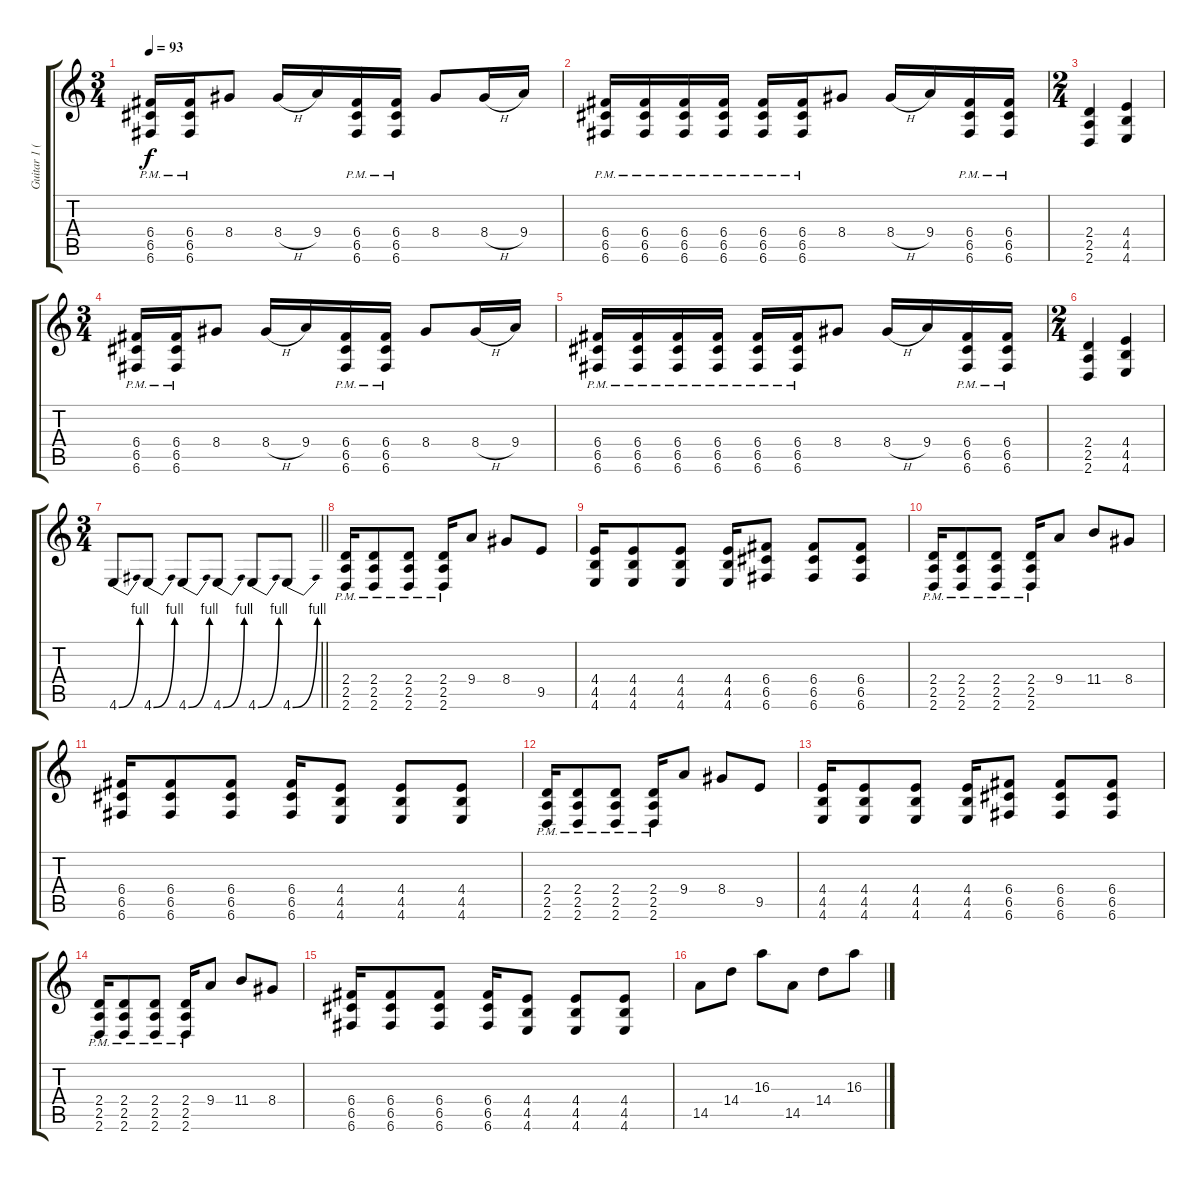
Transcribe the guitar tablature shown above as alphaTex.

\track ("Guitar 1 (Distorted- Tuck)" "Guitar 1 (") {instrument distortionguitar}
\staff {score tabs}
\tuning (D4 A3 F3 C3 G2 C2) {hide}
\ts (3 4)
\tempo 93
\clef g2
\ks c
(6.4{pm} 6.5{pm} 6.6{pm}).16{dy f} (6.4{pm} 6.5{pm} 6.6{pm}).16 8.4.8 8.4{h}.16 9.4.16 (6.4{pm} 6.5{pm} 6.6{pm}).16 (6.4{pm} 6.5{pm} 6.6{pm}).16 8.4.8 8.4{h}.16 9.4.16 |
(6.4{pm} 6.5{pm} 6.6{pm}).16 (6.4{pm} 6.5{pm} 6.6{pm}).16 (6.4{pm} 6.5{pm} 6.6{pm}).16 (6.4{pm} 6.5{pm} 6.6{pm}).16 (6.4{pm} 6.5{pm} 6.6{pm}).16 (6.4{pm} 6.5{pm} 6.6{pm}).16 8.4.8 8.4{h}.16 9.4.16 (6.4{pm} 6.5{pm} 6.6{pm}).16 (6.4{pm} 6.5{pm} 6.6{pm}).16 |
\ts (2 4)
(2.4 2.5 2.6).4 (4.4 4.5 4.6).4 |
\ts (3 4)
(6.4{pm} 6.5{pm} 6.6{pm}).16 (6.4{pm} 6.5{pm} 6.6{pm}).16 8.4.8 8.4{h}.16 9.4.16 (6.4{pm} 6.5{pm} 6.6{pm}).16 (6.4{pm} 6.5{pm} 6.6{pm}).16 8.4.8 8.4{h}.16 9.4.16 |
(6.4{pm} 6.5{pm} 6.6{pm}).16 (6.4{pm} 6.5{pm} 6.6{pm}).16 (6.4{pm} 6.5{pm} 6.6{pm}).16 (6.4{pm} 6.5{pm} 6.6{pm}).16 (6.4{pm} 6.5{pm} 6.6{pm}).16 (6.4{pm} 6.5{pm} 6.6{pm}).16 8.4.8 8.4{h}.16 9.4.16 (6.4{pm} 6.5{pm} 6.6{pm}).16 (6.4{pm} 6.5{pm} 6.6{pm}).16 |
\ts (2 4)
(2.4 2.5 2.6).4 (4.4 4.5 4.6).4 |
\ts (3 4)
\barLineRight lightlight
4.6{be (bend 0 0 60 4)}.8 4.6{be (bend 0 0 60 4)}.8 4.6{be (bend 0 0 60 4)}.8 4.6{be (bend 0 0 60 4)}.8 4.6{be (bend 0 0 60 4)}.8 4.6{be (bend 0 0 60 4)}.8 |
(2.4 2.5{pm} 2.6{pm}).16 (2.4 2.5{pm} 2.6{pm}).8 (2.4 2.5{pm} 2.6{pm}).8 (2.4 2.5{pm} 2.6{pm}).16 9.4.8 8.4.8 9.5.8 |
(4.4 4.5 4.6).16 (4.4 4.5 4.6).8 (4.4 4.5 4.6).8 (4.4 4.5 4.6).16 (6.4 6.5 6.6).8 (6.4 6.5 6.6).8 (6.4 6.5 6.6).8 |
(2.4 2.5{pm} 2.6{pm}).16 (2.4 2.5{pm} 2.6{pm}).8 (2.4 2.5{pm} 2.6{pm}).8 (2.4 2.5{pm} 2.6{pm}).16 9.4.8 11.4.8 8.4.8 |
(6.4 6.5 6.6).16 (6.4 6.5 6.6).8 (6.4 6.5 6.6).8 (6.4 6.5 6.6).16 (4.4 4.5 4.6).8 (4.4 4.5 4.6).8 (4.4 4.5 4.6).8 |
(2.4 2.5{pm} 2.6{pm}).16 (2.4 2.5{pm} 2.6{pm}).8 (2.4 2.5{pm} 2.6{pm}).8 (2.4 2.5{pm} 2.6{pm}).16 9.4.8 8.4.8 9.5.8 |
(4.4 4.5 4.6).16 (4.4 4.5 4.6).8 (4.4 4.5 4.6).8 (4.4 4.5 4.6).16 (6.4 6.5 6.6).8 (6.4 6.5 6.6).8 (6.4 6.5 6.6).8 |
(2.4 2.5{pm} 2.6{pm}).16 (2.4 2.5{pm} 2.6{pm}).8 (2.4 2.5{pm} 2.6{pm}).8 (2.4 2.5{pm} 2.6{pm}).16 9.4.8 11.4.8 8.4.8 |
(6.4 6.5 6.6).16 (6.4 6.5 6.6).8 (6.4 6.5 6.6).8 (6.4 6.5 6.6).16 (4.4 4.5 4.6).8 (4.4 4.5 4.6).8 (4.4 4.5 4.6).8 |
14.5.8{balance 8 instrument electricguitarclean} 14.4.8 16.3.8 14.5.8 14.4.8 16.3.8
